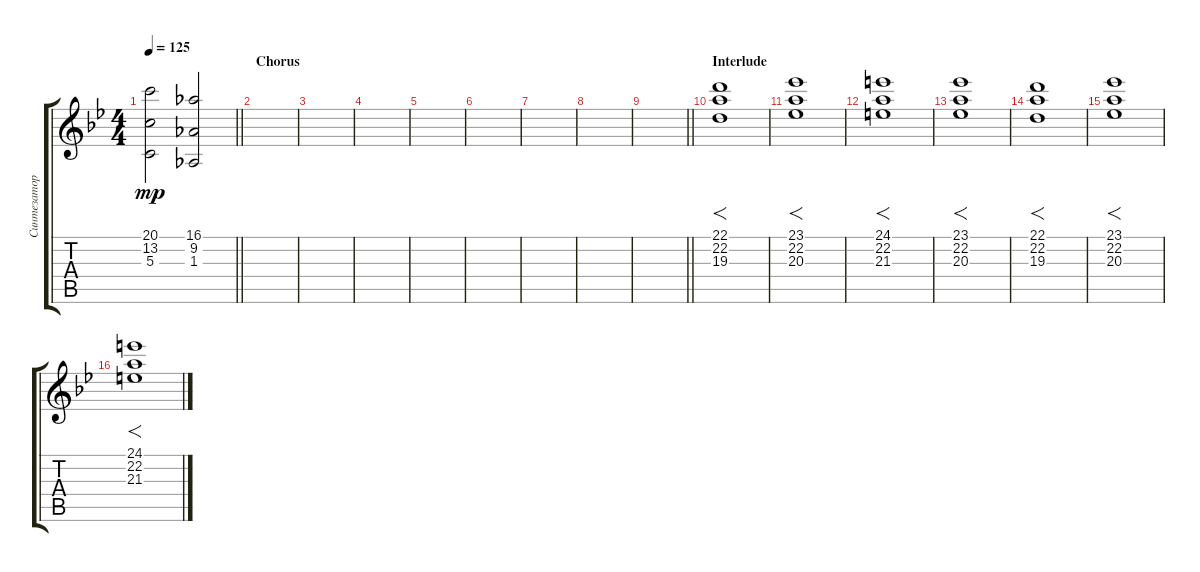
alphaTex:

\track ("Синтезатор" "Синтезатор") {instrument stringensemble1}
\staff {score tabs}
\tuning (E4 B3 G3 D3 A2 E2) {hide}
\ts (4 4)
\tempo 125
\clef g2
\barLineRight lightlight
\ks gminor
(20.1 13.2 5.3).2{dy mp} (16.1 9.2 1.3).2 |
\section ("" "Chorus")
|
|
|
|
|
|
|
\barLineRight lightlight
|
\section ("" "Interlude")
(22.1 22.2 19.3).1{f} |
(23.1 22.2 20.3).1{f} |
(24.1 22.2 21.3).1{f} |
(23.1 22.2 20.3).1{f} |
(22.1 22.2 19.3).1{f} |
(23.1 22.2 20.3).1{f} |
(24.1 22.2 21.3).1{f}
